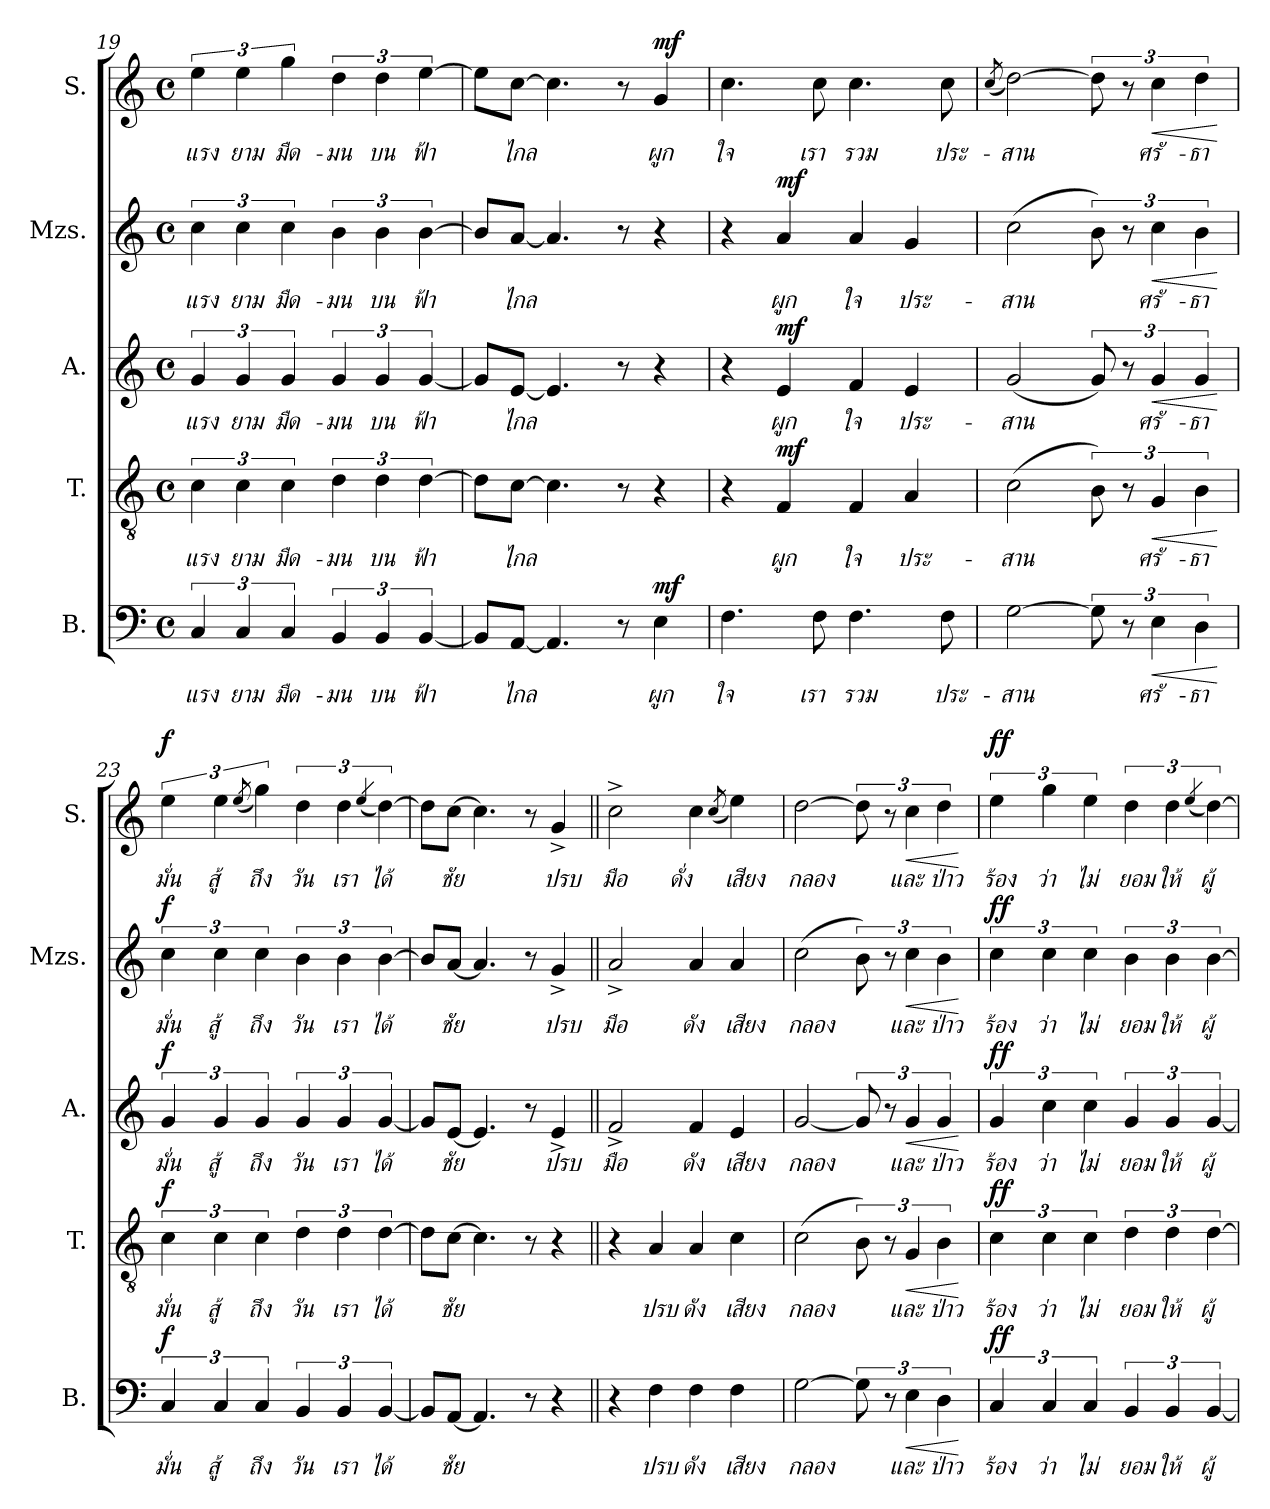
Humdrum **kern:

**kern	**text	**dynam	**kern	**text	**dynam	**kern	**text	**dynam	**kern	**text	**dynam	**kern	**text	**dynam
*part5	*part5	*part5	*part4	*part4	*part4	*part3	*part3	*part3	*part2	*part2	*part2	*part1	*part1	*part1
*staff5	*staff5	*staff5	*staff4	*staff4	*staff4	*staff3	*staff3	*staff3	*staff2	*staff2	*staff2	*staff1	*staff1	*staff1
*I"B.	*	*	*I"T.	*	*	*I"A.	*	*	*I"Mzs.	*	*	*I"S.	*	*
*I'B.	*	*	*I'T.	*	*	*I'A.	*	*	*I'Mzs.	*	*	*I'S.	*	*
*clefF4	*	*	*clefGv2	*	*	*clefG2	*	*	*clefG2	*	*	*clefG2	*	*
*k[]	*	*	*k[]	*	*	*k[]	*	*	*k[]	*	*	*k[]	*	*
*M4/4	*	*	*M4/4	*	*	*M4/4	*	*	*M4/4	*	*	*M4/4	*	*
*met(c)	*	*	*met(c)	*	*	*met(c)	*	*	*met(c)	*	*	*met(c)	*	*
=19	=19	=19	=19	=19	=19	=19	=19	=19	=19	=19	=19	=19	=19	=19
6C/	แรง	.	6c\	แรง	.	6g/	แรง	.	6cc\	แรง	.	6ee\	แรง	.
6C/	ยาม	.	6c\	ยาม	.	6g/	ยาม	.	6cc\	ยาม	.	6ee\	ยาม	.
6C/	มืด-	.	6c\	มืด-	.	6g/	มืด-	.	6cc\	มืด-	.	6gg\	มืด-	.
6BB/	-มน	.	6d\	-มน	.	6g/	-มน	.	6b\	-มน	.	6dd\	-มน	.
6BB/	บน	.	6d\	บน	.	6g/	บน	.	6b\	บน	.	6dd\	บน	.
[6BB/	ฟ้า	.	[6d\	ฟ้า	.	[6g/	ฟ้า	.	[6b\	ฟ้า	.	[6ee\	ฟ้า	.
=20	=20	=20	=20	=20	=20	=20	=20	=20	=20	=20	=20	=20	=20	=20
8BB/L]	.	.	8d\L]	.	.	8g/L]	.	.	8b/L]	.	.	8ee\L]	.	.
[8AA/J	ไกล	.	[8c\J	ไกล	.	[8e/J	ไกล	.	[8a/J	ไกล	.	[8cc\J	ไกล	.
4.AA/]	.	.	4.c\]	.	.	4.e/]	.	.	4.a/]	.	.	4.cc\]	.	.
8r	.	.	8r	.	.	8r	.	.	8r	.	.	8r	.	.
!	!	!LO:DY:b	!	!	!	!	!	!	!	!	!	!	!	!LO:DY:b
4E\	ผูก	mf	4r	.	.	4r	.	.	4r	.	.	4g/	ผูก	mf
=21	=21	=21	=21	=21	=21	=21	=21	=21	=21	=21	=21	=21	=21	=21
4.F\	ใจ	.	4r	.	.	4r	.	.	4r	.	.	4.cc\	ใจ	.
!	!	!	!	!	!LO:DY:b	!	!	!LO:DY:b	!	!	!LO:DY:b	!	!	!
.	.	.	4F/	ผูก	mf	4e/	ผูก	mf	4a/	ผูก	mf	.	.	.
8F\	เรา	.	.	.	.	.	.	.	.	.	.	8cc\	เรา	.
4.F\	รวม	.	4F/	ใจ	.	4f/	ใจ	.	4a/	ใจ	.	4.cc\	รวม	.
.	.	.	4A/	ประ-	.	4e/	ประ-	.	4g/	ประ-	.	.	.	.
8F\	ประ-	.	.	.	.	.	.	.	.	.	.	8cc\	ประ-	.
=22	=22	=22	=22	=22	=22	=22	=22	=22	=22	=22	=22	=22	=22	=22
.	.	.	.	.	.	.	.	.	.	.	.	(<8qcc/	.	.
[2G\	-สาน	.	(>2c\	-สาน	.	(<2g/	-สาน	.	(>2cc\	-สาน	.	[2dd\)	-สาน	.
12G\]	.	.	12B\)	.	.	12g/)	.	.	12b\)	.	.	12dd\]	.	.
12r	.	.	12r	.	.	12r	.	.	12r	.	.	12r	.	.
!	!	!LO:HP:b	!	!	!LO:HP:b	!	!	!LO:HP:b	!	!	!LO:HP:b	!	!	!LO:HP:b
6E\	ศรั-	<	6G/	ศรั-	<	6g/	ศรั-	<	6cc\	ศรั-	<	6cc\	ศรั-	<
6D\	-ธา	.	6B\	-ธา	.	6g/	-ธา	.	6b\	-ธา	.	6dd\	-ธา	.
.	.	[	.	.	[	.	.	[	.	.	[	.	.	[
=23	=23	=23	=23	=23	=23	=23	=23	=23	=23	=23	=23	=23	=23	=23
!	!	!LO:DY:b	!	!	!LO:DY:b	!	!	!LO:DY:b	!	!	!LO:DY:b	!	!	!LO:DY:b
6C/	มั่น	f	6c\	มั่น	f	6g/	มั่น	f	6cc\	มั่น	f	6ee\	มั่น	f
6C/	สู้	.	6c\	สู้	.	6g/	สู้	.	6cc\	สู้	.	6ee\	สู้	.
.	.	.	.	.	.	.	.	.	.	.	.	(<8qee/	.	.
6C/	ถึง	.	6c\	ถึง	.	6g/	ถึง	.	6cc\	ถึง	.	6gg\)	ถึง	.
6BB/	วัน	.	6d\	วัน	.	6g/	วัน	.	6b\	วัน	.	6dd\	วัน	.
6BB/	เรา	.	6d\	เรา	.	6g/	เรา	.	6b\	เรา	.	6dd\	เรา	.
.	.	.	.	.	.	.	.	.	.	.	.	(<4qee/	.	.
[6BB/	ได้	.	[6d\	ได้	.	[6g/	ได้	.	[6b\	ได้	.	[6dd\)	ได้	.
=24	=24	=24	=24	=24	=24	=24	=24	=24	=24	=24	=24	=24	=24	=24
8BB/L]	.	.	8d\L]	.	.	8g/L]	.	.	8b/L]	.	.	8dd\L]	.	.
[8AA/J	ชัย	.	[8c\J	ชัย	.	[8e/J	ชัย	.	[8a/J	ชัย	.	[8cc\J	ชัย	.
4.AA/]	.	.	4.c\]	.	.	4.e/]	.	.	4.a/]	.	.	4.cc\]	.	.
8r	.	.	8r	.	.	8r	.	.	8r	.	.	8r	.	.
4r	.	.	4r	.	.	4e^/	ปรบ	.	4g^/	ปรบ	.	4g^/	ปรบ	.
=25||	=25||	=25||	=25||	=25||	=25||	=25||	=25||	=25||	=25||	=25||	=25||	=25||	=25||	=25||
4r	.	.	4r	.	.	2f^/	มือ	.	2a^/	มือ	.	2cc^\	มือ	.
4F\	ปรบ	.	4A/	ปรบ	.	.	.	.	.	.	.	.	.	.
4F\	ดัง	.	4A/	ดัง	.	4f/	ดัง	.	4a/	ดัง	.	4cc\	ดั่ง	.
.	.	.	.	.	.	.	.	.	.	.	.	(<8qcc/	.	.
4F\	เสียง	.	4c\	เสียง	.	4e/	เสียง	.	4a/	เสียง	.	4ee\)	เสียง	.
=26	=26	=26	=26	=26	=26	=26	=26	=26	=26	=26	=26	=26	=26	=26
[2G\	กลอง	.	(>2c\	กลอง	.	[2g/	กลอง	.	(>2cc\	กลอง	.	[2dd\	กลอง	.
12G\]	.	.	12B\)	.	.	12g/]	.	.	12b\)	.	.	12dd\]	.	.
12r	.	.	12r	.	.	12r	.	.	12r	.	.	12r	.	.
!	!	!LO:HP:b	!	!	!LO:HP:b	!	!	!LO:HP:b	!	!	!LO:HP:b	!	!	!LO:HP:b
6E\	และ	<	6G/	และ	<	6g/	และ	<	6cc\	และ	<	6cc\	และ	<
6D\	ป่าว	.	6B\	ป่าว	.	6g/	ป่าว	.	6b\	ป่าว	.	6dd\	ป่าว	.
.	.	[	.	.	[	.	.	[	.	.	[	.	.	[
=27	=27	=27	=27	=27	=27	=27	=27	=27	=27	=27	=27	=27	=27	=27
!	!	!LO:DY:b	!	!	!LO:DY:b	!	!	!LO:DY:b	!	!	!LO:DY:b	!	!	!LO:DY:b
6C/	ร้อง	ff	6c\	ร้อง	ff	6g/	ร้อง	ff	6cc\	ร้อง	ff	6ee\	ร้อง	ff
6C/	ว่า	.	6c\	ว่า	.	6cc\	ว่า	.	6cc\	ว่า	.	6gg\	ว่า	.
6C/	ไม่	.	6c\	ไม่	.	6cc\	ไม่	.	6cc\	ไม่	.	6ee\	ไม่	.
6BB/	ยอม	.	6d\	ยอม	.	6g/	ยอม	.	6b\	ยอม	.	6dd\	ยอม	.
6BB/	ให้	.	6d\	ให้	.	6g/	ให้	.	6b\	ให้	.	6dd\	ให้	.
.	.	.	.	.	.	.	.	.	.	.	.	(<4qee/	.	.
[6BB/	ผู้	.	[6d\	ผู้	.	[6g/	ผู้	.	[6b\	ผู้	.	[6dd\)	ผู้	.
=	=	=	=	=	=	=	=	=	=	=	=	=	=	=
*-	*-	*-	*-	*-	*-	*-	*-	*-	*-	*-	*-	*-	*-	*-
